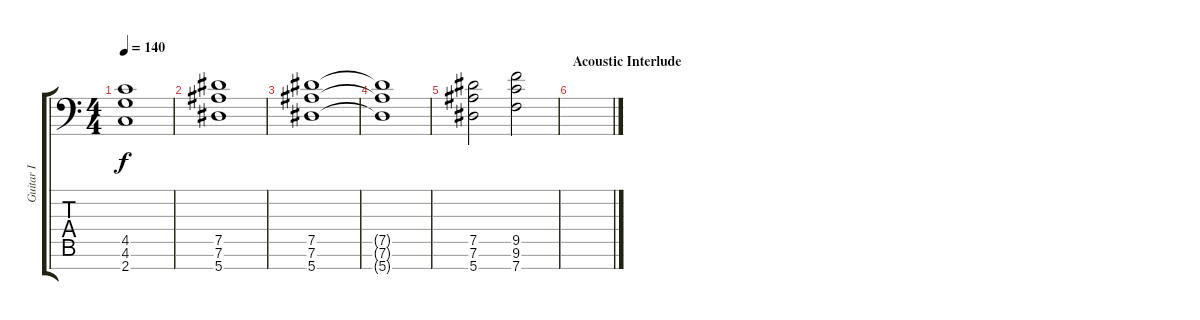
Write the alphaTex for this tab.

\track ("Guitar I" "Guitar I") {instrument distortionguitar}
\staff {score tabs}
\tuning (Eb4 Bb3 Gb3 Db3 Ab2 Eb2 Bb1) {hide}
\ts (4 4)
\tempo 140
\clef f4
\ks c
(4.5{t} 4.6{t} 2.7{t}).1{dy f} |
(7.5 7.6 5.7).1 |
(7.5 7.6 5.7).1 |
(7.5{t} 7.6{t} 5.7{t}).1 |
(7.5 7.6 5.7).2 (9.5 9.6 7.7).2 |
\section ("" "Acoustic Interlude")
